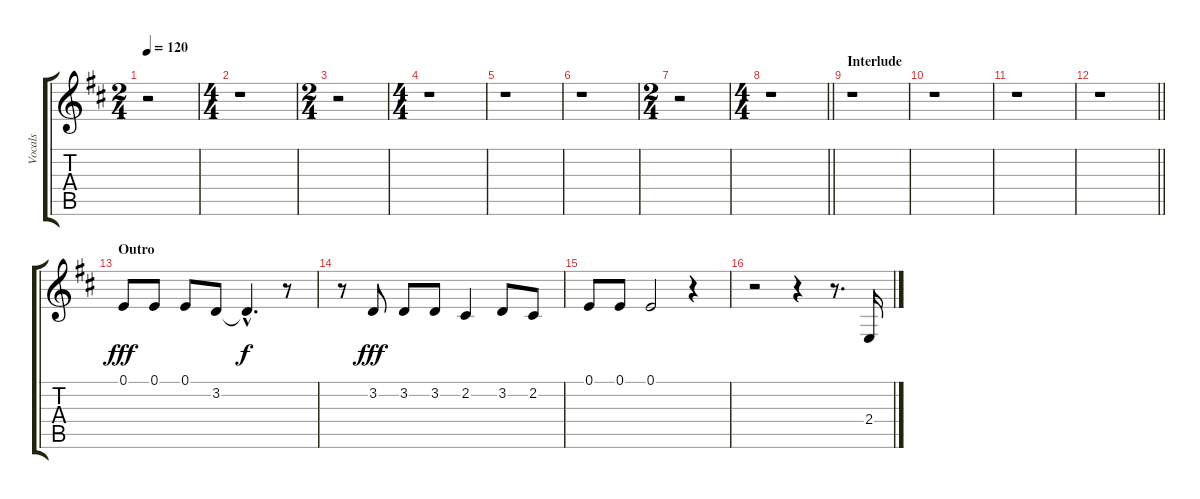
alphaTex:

\track ("Vocals" "Vocals") {instrument lead6voice}
\staff {score tabs}
\tuning (E4 B3 G3 D3 A2 E2) {hide}
\ts (2 4)
\tempo 120
\clef g2
\ks d
r.2{dy fff} |
\ts (4 4)
r.1 |
\ts (2 4)
r.2 |
\ts (4 4)
r.1 |
r.1 |
r.1 |
\ts (2 4)
r.2 |
\ts (4 4)
\barLineRight lightlight
r.1 |
\section ("" "Interlude")
r.1 |
r.1 |
r.1 |
\barLineRight lightlight
r.1 |
\section ("" "Outro")
0.1.8 0.1.8 0.1.8 3.2.8 3.2{hac t}.4{d dy f} r.8 |
r.8 3.2.8{dy fff} 3.2.8 3.2.8 2.2.4 3.2.8 2.2.8 |
0.1.8 0.1.8 0.1.2 r.4 |
r.2 r.4 r.8{d} 2.4.16
